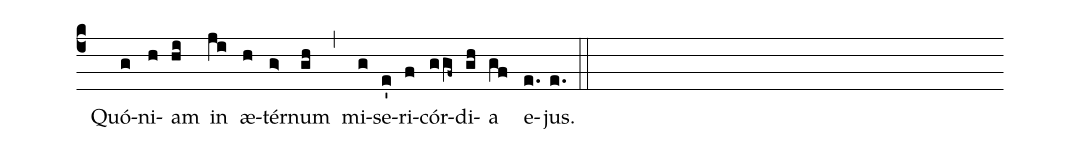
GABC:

%%
(c4) () Quó(g)ni(h)am(hi) in(ji) æ(h)tér(g>)num(gh) (,) mi(g)se(e')ri(f)cór(ggf~)di(gh)a(gf) e(e.)jus.(e.) (::)
